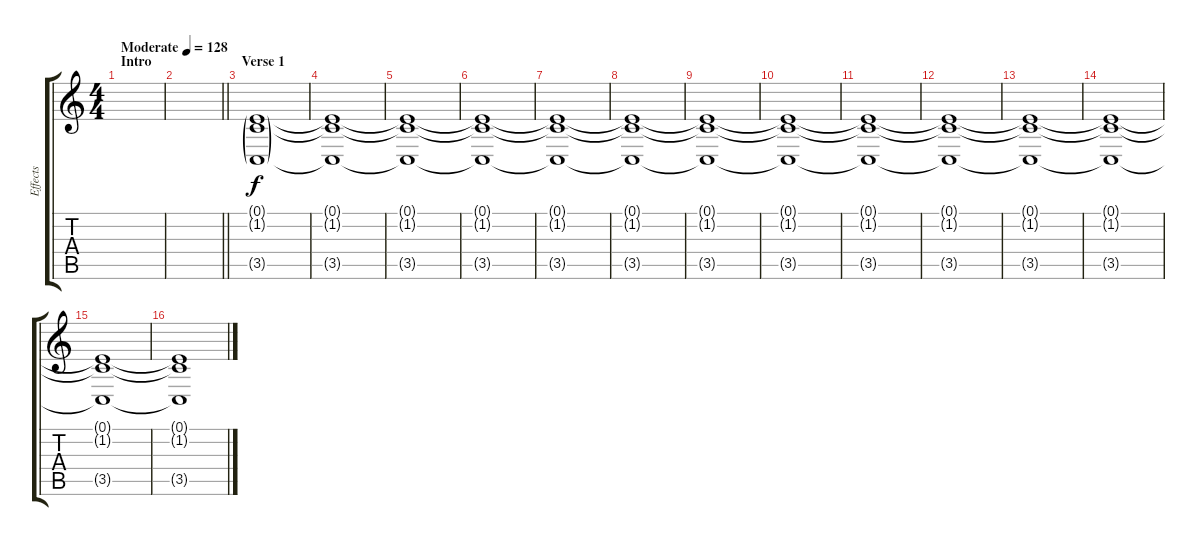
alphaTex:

\track ("Effects" "Effects") {instrument drawbarorgan}
\staff {score tabs}
\tuning (E4 B3 G3 D3 A2 E2) {hide}
\ts (4 4)
\section ("" "Intro")
\tempo (128 "Moderate")
\clef g2
\ks c
|
\barLineRight lightlight
|
\section ("" "Verse 1")
(0.1{g} 1.2{g} 3.5{g}).1 |
(0.1{t} 1.2{t} 3.5{t}).1{dy f} |
(0.1{t} 1.2{t} 3.5{t}).1 |
(0.1{t} 1.2{t} 3.5{t}).1 |
(0.1{t} 1.2{t} 3.5{t}).1 |
(0.1{t} 1.2{t} 3.5{t}).1 |
(0.1{t} 1.2{t} 3.5{t}).1 |
(0.1{t} 1.2{t} 3.5{t}).1 |
(0.1{t} 1.2{t} 3.5{t}).1 |
(0.1{t} 1.2{t} 3.5{t}).1 |
(0.1{t} 1.2{t} 3.5{t}).1 |
(0.1{t} 1.2{t} 3.5{t}).1 |
(0.1{t} 1.2{t} 3.5{t}).1 |
(0.1{t} 1.2{t} 3.5{t}).1
